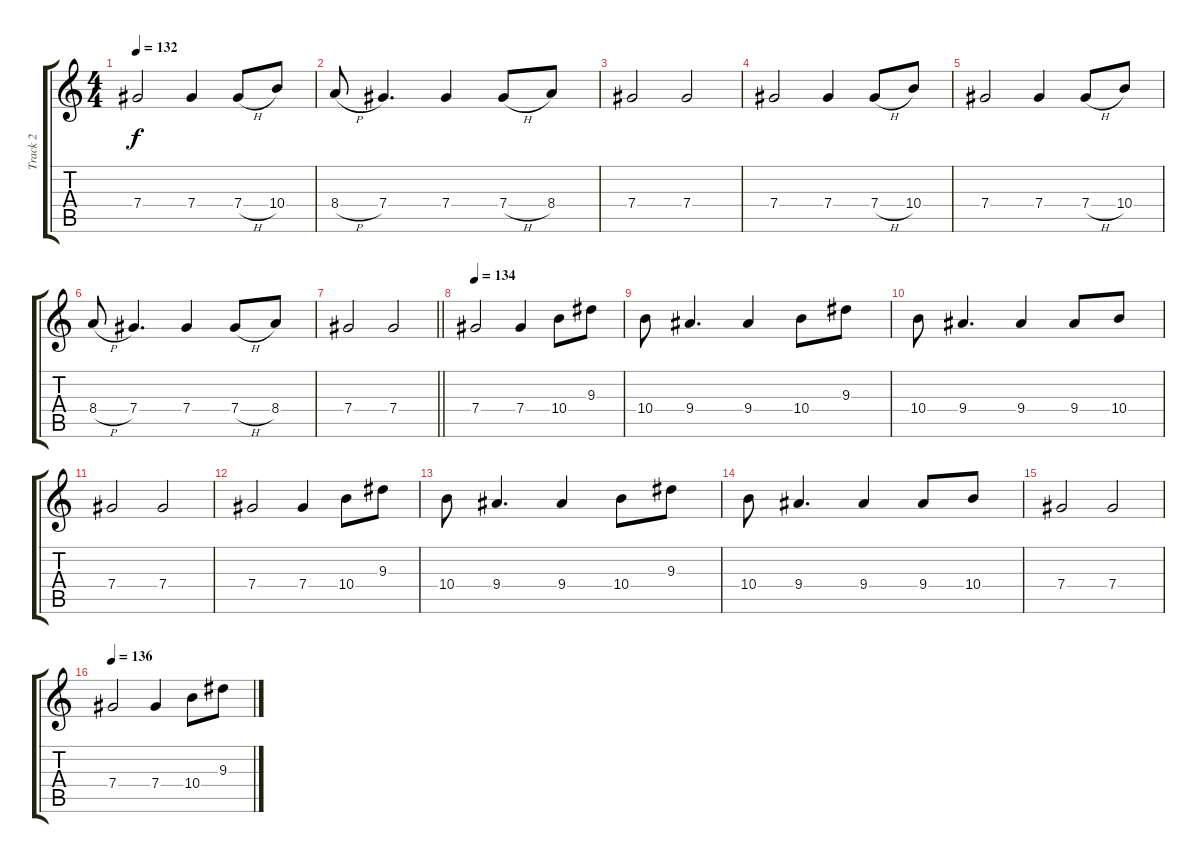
\track ("Track 2" "Track 2") {instrument distortionguitar}
\staff {score tabs}
\tuning (Eb4 Bb3 Gb3 Db3 Ab2 Eb2) {hide}
\ts (4 4)
\tempo 132
\clef g2
\ks c
7.4.2{dy f} 7.4.4 7.4{h}.8 10.4.8 |
8.4{h}.8 7.4.4{d} 7.4.4 7.4{h}.8 8.4.8 |
7.4.2 7.4.2 |
7.4.2 7.4.4 7.4{h}.8 10.4.8 |
7.4.2 7.4.4 7.4{h}.8 10.4.8 |
8.4{h}.8 7.4.4{d} 7.4.4 7.4{h}.8 8.4.8 |
\barLineRight lightlight
7.4.2 7.4.2 |
\section ("" "")
\tempo 134
7.4.2 7.4.4 10.4.8 9.3.8 |
10.4.8 9.4.4{d} 9.4.4 10.4.8 9.3.8 |
10.4.8 9.4.4{d} 9.4.4 9.4.8 10.4.8 |
7.4.2 7.4.2 |
7.4.2 7.4.4 10.4.8 9.3.8 |
10.4.8 9.4.4{d} 9.4.4 10.4.8 9.3.8 |
10.4.8 9.4.4{d} 9.4.4 9.4.8 10.4.8 |
7.4.2 7.4.2 |
\tempo 136
7.4.2 7.4.4 10.4.8 9.3.8
